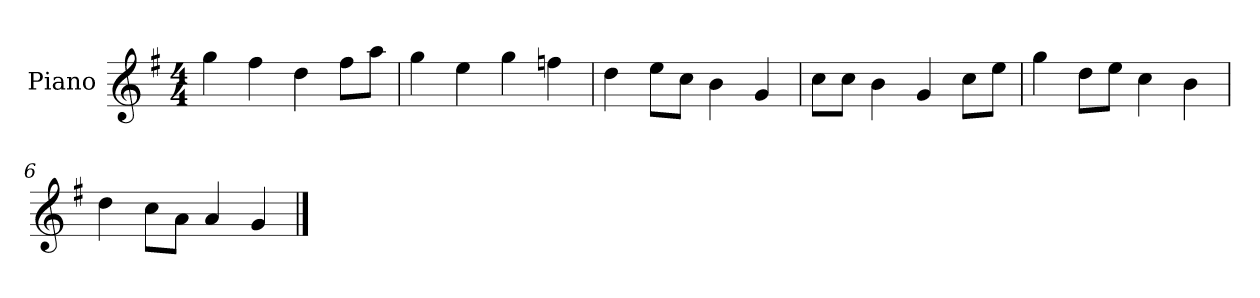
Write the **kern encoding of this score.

**kern
*part1
*staff1
*I"Piano
*I'P-no
*clefG2
*k[f#]
*M4/4
*MM90
=1
4gg\
4ff#\
4dd\
8ff#\L
8aa\J
=2
4gg\
4ee\
4gg\
4ffn\
=3
4dd\
8ee\L
8cc\J
4b\
4g/
=4
8cc\L
8cc\J
4b\
4g/
8cc\L
8ee\J
=5
4gg\
8dd\L
8ee\J
4cc\
4b\
=6
4dd\
8cc\L
8a\J
4a/
4g/
==
*-
